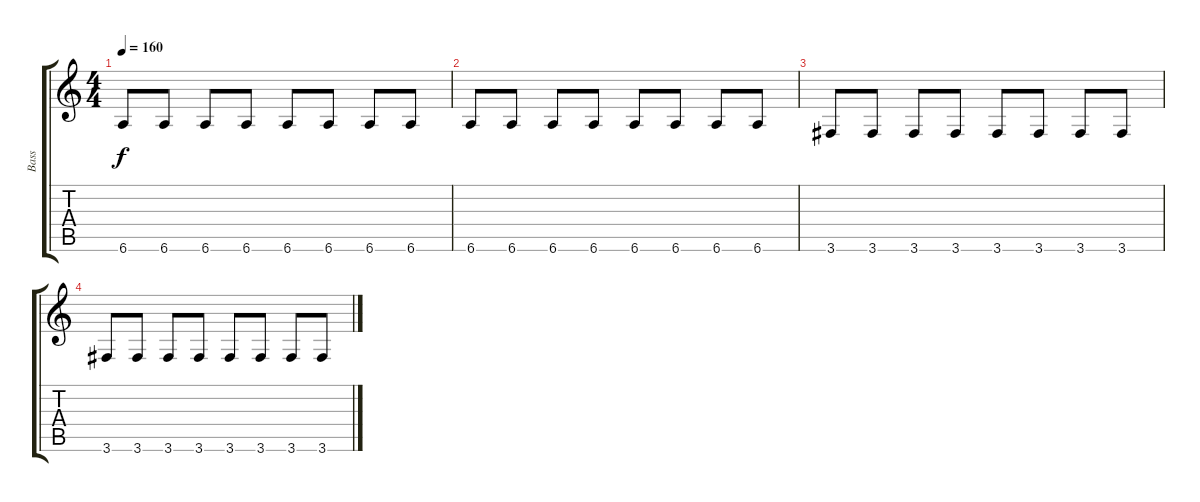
\track ("Bass" "Bass") {instrument electricbassfinger}
\staff {score tabs}
\tuning (Eb4 Bb3 Gb3 Db3 Ab2 Eb2) {hide}
\ts (4 4)
\tempo 160
\clef g2
\ks c
6.6.8{dy f} 6.6.8 6.6.8 6.6.8 6.6.8 6.6.8 6.6.8 6.6.8 |
6.6.8 6.6.8 6.6.8 6.6.8 6.6.8 6.6.8 6.6.8 6.6.8 |
3.6.8 3.6.8 3.6.8 3.6.8 3.6.8 3.6.8 3.6.8 3.6.8 |
3.6.8 3.6.8 3.6.8 3.6.8 3.6.8 3.6.8 3.6.8 3.6.8
